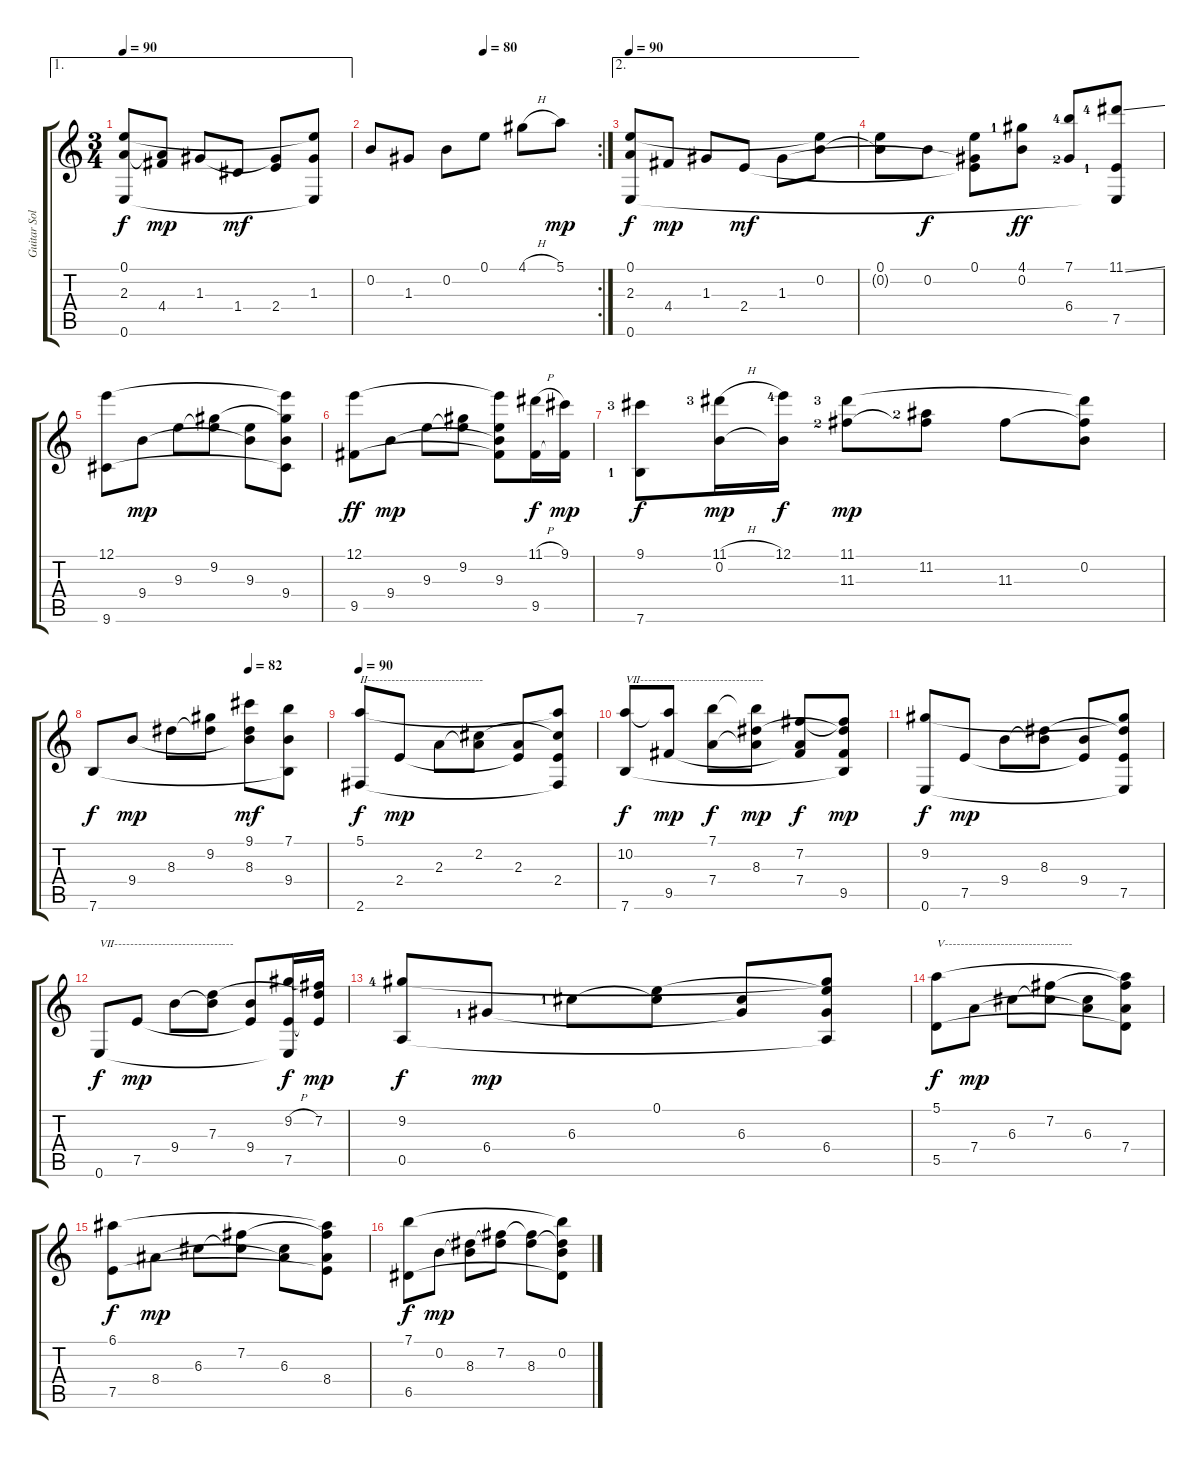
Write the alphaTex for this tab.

\track ("Guitar Solo" "Guitar Sol") {instrument acousticguitarnylon}
\staff {score tabs}
\tuning (E4 B3 G3 D3 A2 E2) {hide}
\ae 1
\ts (3 4)
\tempo 90
\clef g2
\ks c
(0.1 2.3 0.6).8{dy f} (2.3{t} 4.4).8{dy mp} 1.3.8 1.4.8{dy mf} (1.3{t} 2.4).8 (0.1{t} 1.3 0.6{t}).8 |
\rc 2
\tempo (80 0.5)
0.2.8 1.3.8 0.2.8 0.1.8 4.1{h}.8 5.1.8{dy mp} |
\ae 2
\tempo 90
(0.1 2.3 0.6).8{dy f} 4.4.8{dy mp} 1.3.8 2.4.8{dy mf} 1.3.8 (0.1{t} 0.2).8 |
(0.1 0.2{t}).8 0.2.8{dy f} (0.1 1.3{t} 2.4{t}).8 (4.1{lf 2} 0.2).8{dy ff} (7.1{lf 5} 6.4{lf 3}).8 (11.1{ss lf 5} 7.5{lf 2} 0.6{t}).8 |
(12.1 9.6).8 9.4.8{dy mp} 9.3.8 (9.2 9.3{t}).8 (9.3 9.4{t}).8 (12.1{t} 9.2{t} 9.4 9.6{t}).8 |
(12.1 9.5).8{dy ff} 9.4.8{dy mp} 9.3.8 (9.2 9.3{t}).8 (12.1{t} 9.3 9.4{t} 9.5{t}).8 (11.1{h} 9.5).16{dy f} (9.1 9.5{t}).16{dy mp} |
(9.1{lf 4} 7.6{lf 2}).8{dy f} (11.1{h lf 4} 0.2).16{dy mp} (12.1{lf 5} 0.2{t}).16{dy f} (11.1{lf 4} 11.3{lf 3}).8{dy mp} (11.2{lf 3} 11.3{t}).8 11.3.8 (11.1{t} 0.2 11.3{t}).8 |
\tempo (82 0.6666666666666666)
7.6.8{dy f} 9.4.8{dy mp} 8.3.8 (9.2 8.3{t}).8 (9.1 8.3 9.4{t}).8{dy mf} (7.1 9.4 7.6{t}).8 |
\tempo 90
(5.1 2.6).8{txt "II-----------------------------" dy f} 2.4.8{dy mp} 2.3.8 (2.2 2.3{t}).8 (2.3 2.4{t}).8 (5.1{t} 2.2{t} 2.4 2.6{t}).8 |
(10.2 7.6).8{txt "VII-------------------------------" dy f} (10.2{t} 9.5).8{dy mp} (7.1 7.4).8{dy f} (7.1{t} 8.3 7.4{t}).8{dy mp} (7.2 7.4 9.5{t}).8{dy f} (7.2{t} 8.3{t} 9.5 7.6{t}).8{dy mp} |
(9.2 0.6).8{dy f} 7.5.8{dy mp} 9.4.8 (8.3 9.4{t}).8 (9.4 7.5{t}).8 (9.2{t} 8.3{t} 7.5 0.6{t}).8 |
0.6.8{txt "VII------------------------------" dy f} 7.5.8{dy mp} 9.4.8 (7.3 9.4{t}).8 (9.4 7.5{t}).8 (9.2{h} 7.5 0.6{t}).16{dy f} (7.2 7.3{t} 7.5{t}).16{dy mp} |
(9.2{lf 5} 0.5).8{dy f} 6.4{lf 2}.8{dy mp} 6.3{lf 2}.8 (0.1 6.3{t}).8 (6.3 6.4{t}).8 (0.1{t} 9.2{t} 6.4 0.5{t}).8 |
(5.1 5.5).8{txt "V--------------------------------" dy f} 7.4.8{dy mp} 6.3.8 (7.2 6.3{t}).8 (6.3 7.4{t}).8 (5.1{t} 7.2{t} 7.4 5.5{t}).8 |
(6.1 7.5).8{dy f} 8.4.8{dy mp} 6.3.8 (7.2 6.3{t}).8 (6.3 8.4{t}).8 (6.1{t} 7.2{t} 8.4 7.5{t}).8 |
(7.1 6.5).8{dy f} 0.2.8{dy mp} (0.2{t} 8.3).8 (7.2 8.3{t}).8 (7.2{t} 8.3).8 (7.1{t} 0.2 8.3{t} 6.5{t}).8
